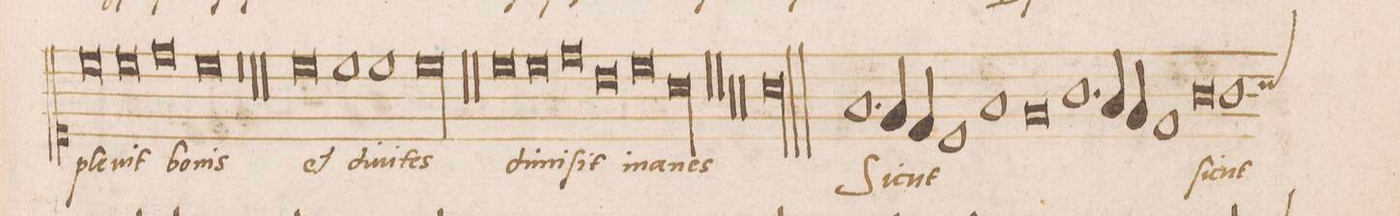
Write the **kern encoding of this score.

**kern	**text
*I"DISCANTVS	*
*clefC1	*
*k[]	*
*met(C|)	*
*M2/1	*
0cc	ple-
=109-	=109-
0cc	-uit
=110-	=110-
0dd	bo-
=111-	=111-
0cc	-nis
=112-	=112-
0r	.
=113-	=113-
00r	.
=114-	=114-
=115-	=115-
00r	.
=116-	=116-
=117-	=117-
0cc	et
=118-	=118-
1cc	di-
1cc	-ui-
=119-	=119-
00cc	-tes
=120-	=120-
=121-	=121-
00r	.
=122-	=122-
=123-	=123-
00r	.
=124-	=124-
=125-	=125-
0cc	di-
=126-	=126-
0cc	-mi-
=127-	=127-
0dd	-ſit
=128-	=128-
0b	i-
=129-	=129-
0cc	-na-
=130-	=130-
00a	-nes
=131-	=131-
=132-	=132-
00r	.
=133-	=133-
=134-	=134-
00r	.
=135-	=135-
=136-	=136-
00r	.
=137-	=137-
=138-	=138-
00r	.
=139-	=139-
=140-	=140-
00a\l	.
=141-	=141-
=142||	=142||
0r	.
=143-	=143-
1.f	Si-
4e/	-cut
4d/	.
=144-	=144-
1c	.
1f	.
=145-	=145-
0e	.
=146-	=146-
1.g	.
4f/	.
4e/	.
=147-	=147-
1d	.
0g	ſi-
=148-	=148-
1g	-cut
*custos:a	*
=149-	=149-
*-	*-
